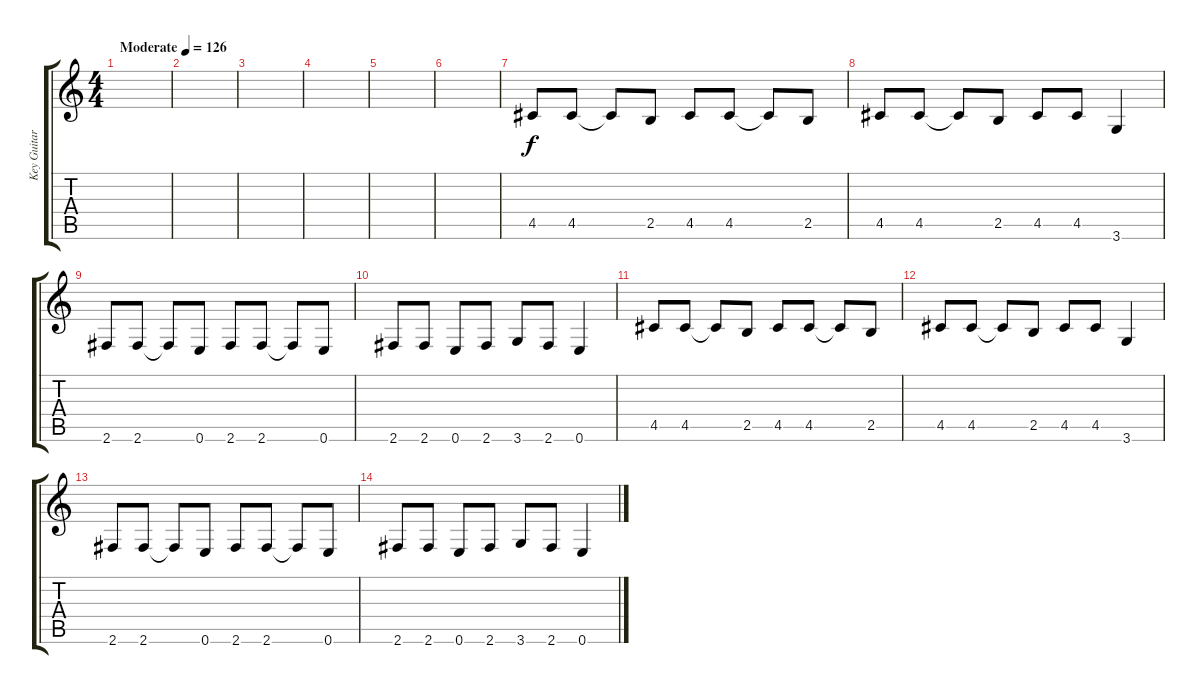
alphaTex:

\track ("Key Guitar" "Key Guitar") {instrument overdrivenguitar}
\staff {score tabs}
\tuning (E4 B3 G3 D3 A2 E2) {hide}
\ts (4 4)
\tempo (126 "Moderate")
\clef g2
\ks c
|
|
|
|
|
|
4.5.8 4.5.8 4.5{t}.8 2.5.8 4.5.8 4.5.8 4.5{t}.8 2.5.8 |
4.5.8 4.5.8 4.5{t}.8 2.5.8 4.5.8 4.5.8 3.6.4 |
2.6.8 2.6.8 2.6{t}.8 0.6.8 2.6.8 2.6.8 2.6{t}.8 0.6.8 |
2.6.8 2.6.8 0.6.8 2.6.8 3.6.8 2.6.8 0.6.4 |
4.5.8 4.5.8 4.5{t}.8 2.5.8 4.5.8 4.5.8 4.5{t}.8 2.5.8 |
4.5.8 4.5.8 4.5{t}.8 2.5.8 4.5.8 4.5.8 3.6.4 |
2.6.8 2.6.8 2.6{t}.8 0.6.8 2.6.8 2.6.8 2.6{t}.8 0.6.8 |
2.6.8 2.6.8 0.6.8 2.6.8 3.6.8 2.6.8 0.6.4
